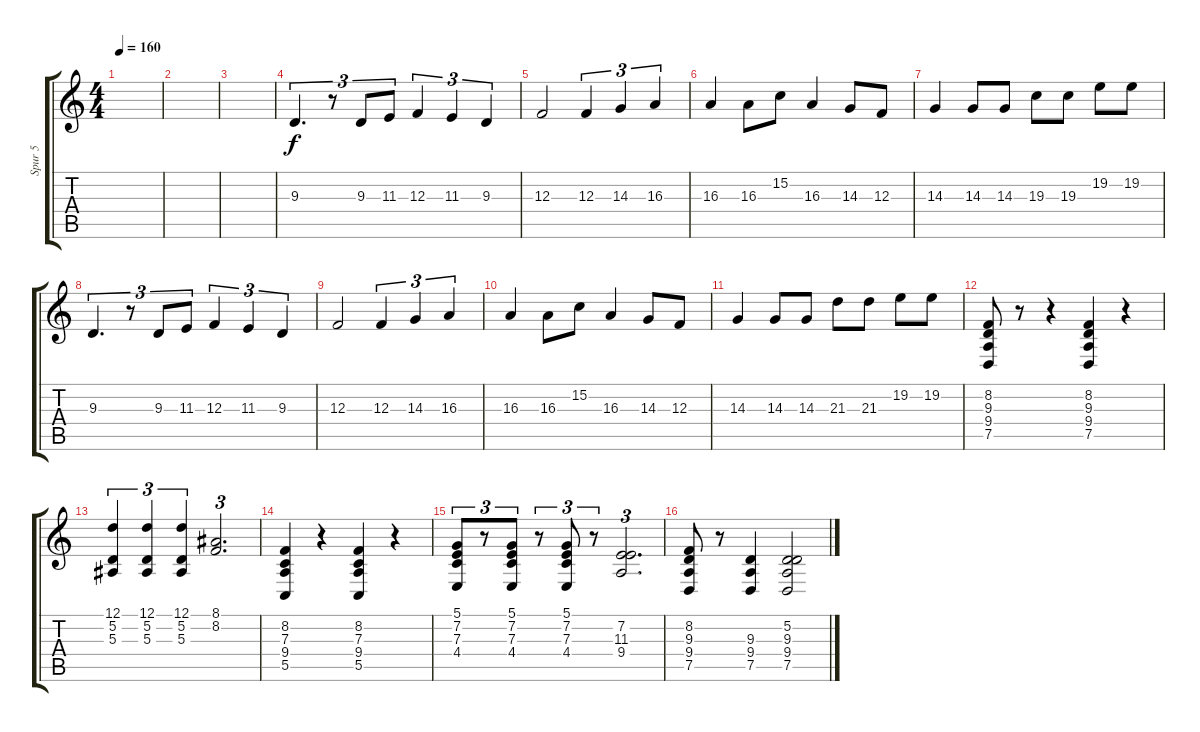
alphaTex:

\track ("Spur 5" "Spur 5") {instrument stringensemble1}
\staff {score tabs}
\tuning (D4 A3 F3 C3 G2 D2) {hide}
\ts (4 4)
\tempo 160
\clef g2
\ks c
|
|
|
9.3.4{d tu (3 2)} r.8{tu (3 2)} 9.3.8{tu (3 2)} 11.3.8{tu (3 2)} 12.3.4{tu (3 2)} 11.3.4{tu (3 2)} 9.3.4{tu (3 2)} |
12.3.2 12.3.4{tu (3 2)} 14.3.4{tu (3 2)} 16.3.4{tu (3 2)} |
16.3.4 16.3.8 15.2.8 16.3.4 14.3.8 12.3.8 |
14.3.4 14.3.8 14.3.8 19.3.8 19.3.8 19.2.8 19.2.8 |
9.3.4{d tu (3 2)} r.8{tu (3 2)} 9.3.8{tu (3 2)} 11.3.8{tu (3 2)} 12.3.4{tu (3 2)} 11.3.4{tu (3 2)} 9.3.4{tu (3 2)} |
12.3.2 12.3.4{tu (3 2)} 14.3.4{tu (3 2)} 16.3.4{tu (3 2)} |
16.3.4 16.3.8 15.2.8 16.3.4 14.3.8 12.3.8 |
14.3.4 14.3.8 14.3.8 21.3.8 21.3.8 19.2.8 19.2.8 |
(8.2 9.3 9.4 7.5).8 r.8 r.4 (8.2 9.3 9.4 7.5).4 r.4 |
(12.1 5.2 5.3).4{tu (3 2)} (12.1 5.2 5.3).4{tu (3 2)} (12.1 5.2 5.3).4{tu (3 2)} (8.1 8.2).2{d tu (3 2)} |
(8.2 7.3 9.4 5.5).4 r.4 (8.2 7.3 9.4 5.5).4 r.4 |
(5.1 7.2 7.3 4.4).8{tu (3 2)} r.8{tu (3 2)} (5.1 7.2 7.3 4.4).8{tu (3 2)} r.8{tu (3 2)} (5.1 7.2 7.3 4.4).8{tu (3 2)} r.8{tu (3 2)} (7.2 11.3 9.4).2{d tu (3 2)} |
(8.2 9.3 9.4 7.5).8 r.8 (9.3 9.4 7.5).4 (5.2 9.3 9.4 7.5).2
